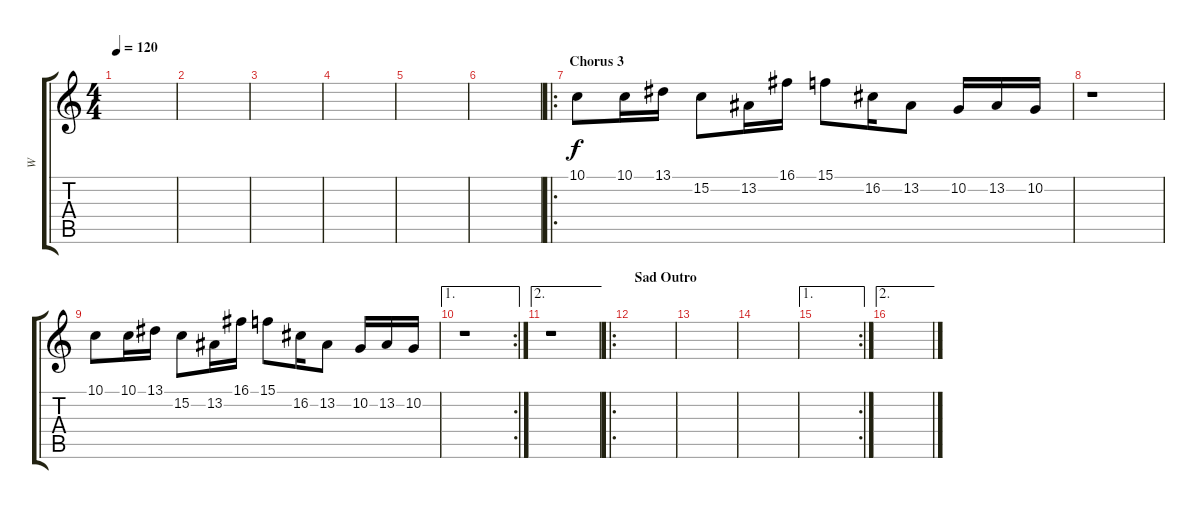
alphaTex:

\track ("W" "W") {instrument celesta}
\staff {score tabs}
\tuning (D4 A3 F3 C3 G2 C2) {hide}
\ts (4 4)
\tempo 120
\clef g2
\ks c
|
|
|
|
|
|
\ro
\section ("" "Chorus 3")
10.1.8 10.1.16 13.1.16 15.2.8 13.2.16 16.1.16 15.1.8 16.2.16 13.2.8 10.2.16 13.2.16 10.2.16 |
r.1 |
10.1.8 10.1.16 13.1.16 15.2.8 13.2.16 16.1.16 15.1.8 16.2.16 13.2.8 10.2.16 13.2.16 10.2.16 |
\ae 1
\rc 2
r.1 |
\ae 2
r.1 |
\ro
\section ("" "Sad Outro")
|
|
|
\ae 1
\rc 2
|
\ae 2
